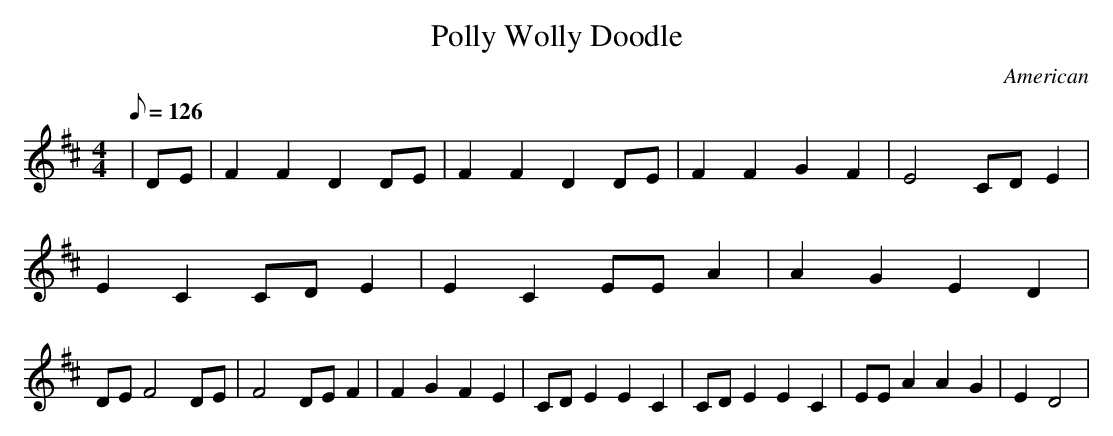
X:1
T:Polly Wolly Doodle
O:American
M:4/4
Q:126
K:D
|DE| F2 F2 D2 DE| F2 F2 D2 DE| F2 F2 G2 F2| E4 CD E2|
E2 C2 CD E2| E2 C2 EE A2| A2 G2 E2 D2|
DE F4 DE| F4 DE F2| F2 G2 F2 E2| CD E2 E2 C2| CD E2 E2 C2| EE A2 A2 G2| E2 D4|
